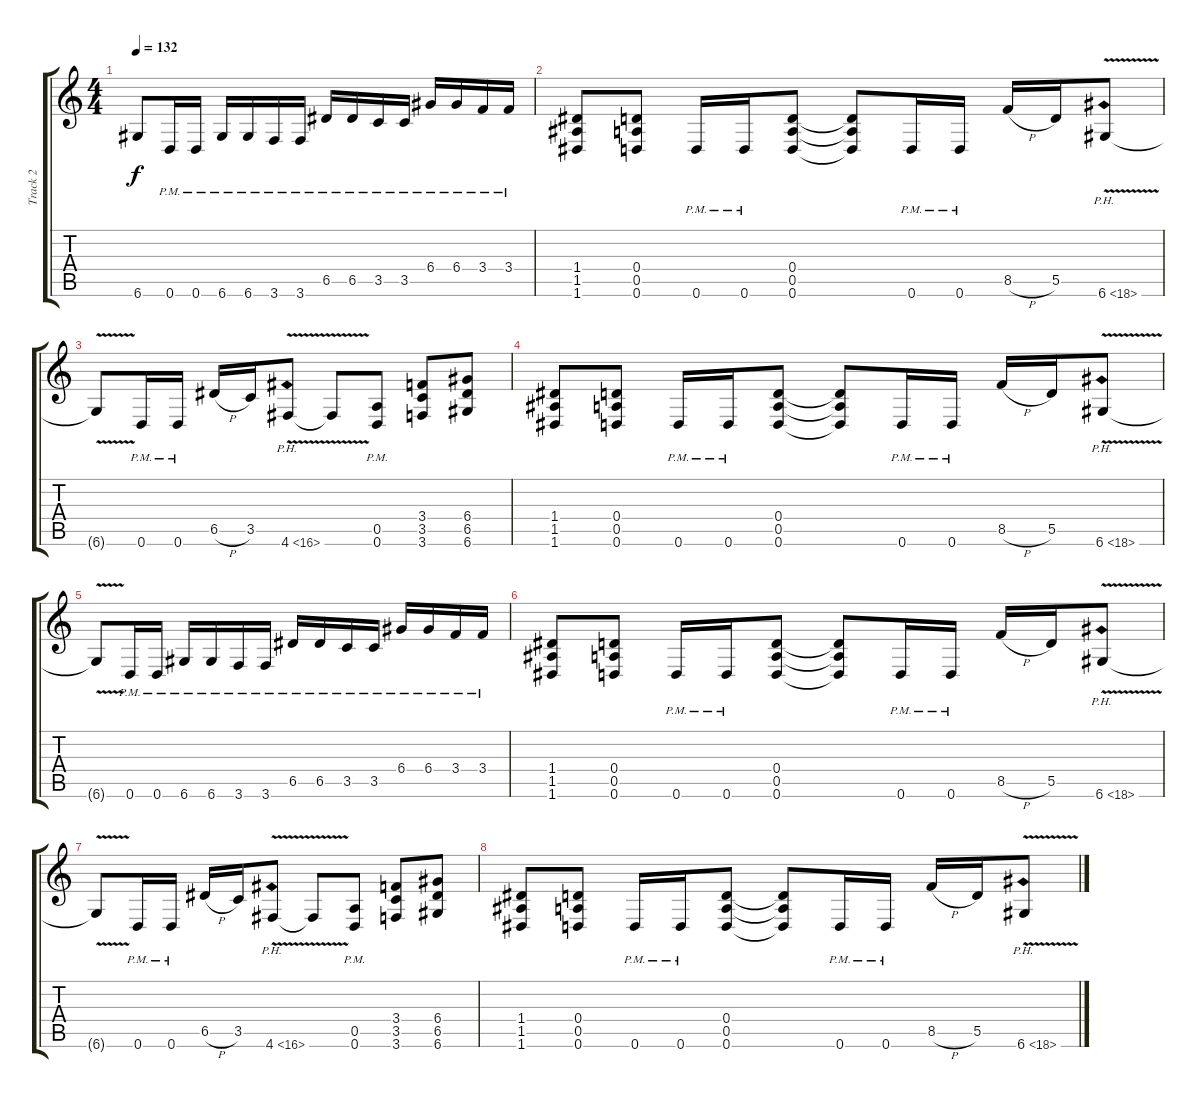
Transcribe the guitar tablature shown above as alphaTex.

\track ("Track 2" "Track 2") {instrument overdrivenguitar}
\staff {score tabs}
\tuning (E4 B3 G3 D3 A2 D2) {hide}
\ts (4 4)
\tempo 132
\clef g2
\ks c
6.6{t}.8{dy f} 0.6{pm}.16 0.6{pm}.16 6.6{pm}.16 6.6{pm}.16 3.6{pm}.16 3.6{pm}.16 6.5{pm}.16 6.5{pm}.16 3.5{pm}.16 3.5{pm}.16 6.4{pm}.16 6.4{pm}.16 3.4{pm}.16 3.4{pm}.16 |
(1.4 1.5 1.6).8 (0.4 0.5 0.6).8 0.6{pm}.16 0.6{pm}.16 (0.4 0.5 0.6).8 (0.4{t} 0.5{t} 0.6{t}).8 0.6{pm}.16 0.6{pm}.16 8.5{h}.16 5.5.16 6.6{ph 12 v}.8{instrument guitarharmonics} |
6.6{t}.8 0.6{pm}.16{instrument overdrivenguitar} 0.6{pm}.16 6.5{h}.16 3.5.16 4.6{ph 12 v}.8{instrument guitarharmonics} 4.6{t}.8 (0.5{pm} 0.6{pm}).8{instrument overdrivenguitar} (3.4 3.5 3.6).8 (6.4 6.5 6.6).8 |
(1.4 1.5 1.6).8 (0.4 0.5 0.6).8 0.6{pm}.16 0.6{pm}.16 (0.4 0.5 0.6).8 (0.4{t} 0.5{t} 0.6{t}).8 0.6{pm}.16 0.6{pm}.16 8.5{h}.16 5.5.16 6.6{ph 12 v}.8{instrument guitarharmonics} |
6.6{t}.8 0.6{pm}.16{instrument overdrivenguitar} 0.6{pm}.16 6.6{pm}.16 6.6{pm}.16 3.6{pm}.16 3.6{pm}.16 6.5{pm}.16 6.5{pm}.16 3.5{pm}.16 3.5{pm}.16 6.4{pm}.16 6.4{pm}.16 3.4{pm}.16 3.4{pm}.16 |
(1.4 1.5 1.6).8 (0.4 0.5 0.6).8 0.6{pm}.16 0.6{pm}.16 (0.4 0.5 0.6).8 (0.4{t} 0.5{t} 0.6{t}).8 0.6{pm}.16 0.6{pm}.16 8.5{h}.16 5.5.16 6.6{ph 12 v}.8{instrument guitarharmonics} |
6.6{t}.8 0.6{pm}.16{instrument overdrivenguitar} 0.6{pm}.16 6.5{h}.16 3.5.16 4.6{ph 12 v}.8{instrument guitarharmonics} 4.6{t}.8 (0.5{pm} 0.6{pm}).8{instrument overdrivenguitar} (3.4 3.5 3.6).8 (6.4 6.5 6.6).8 |
(1.4 1.5 1.6).8 (0.4 0.5 0.6).8 0.6{pm}.16 0.6{pm}.16 (0.4 0.5 0.6).8 (0.4{t} 0.5{t} 0.6{t}).8 0.6{pm}.16 0.6{pm}.16 8.5{h}.16 5.5.16 6.6{ph 12 v}.8{instrument guitarharmonics}
